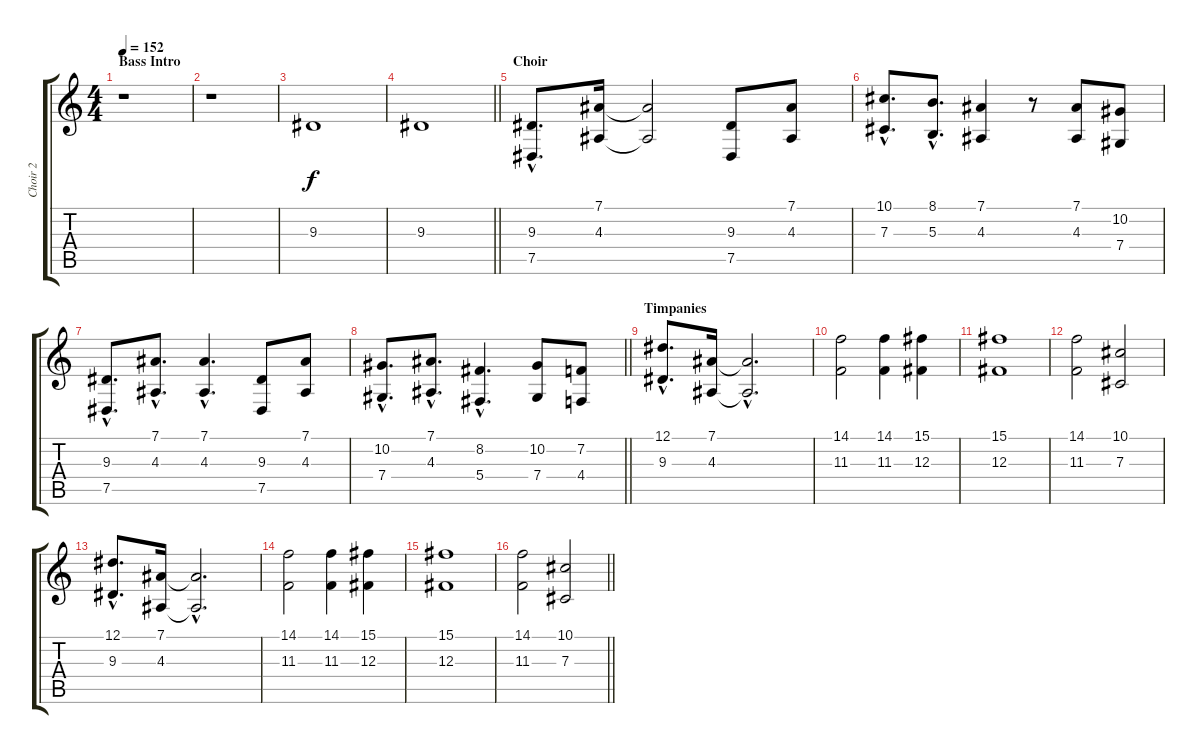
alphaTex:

\track ("Choir 2" "Choir 2") {instrument choiraahs}
\staff {score tabs}
\tuning (Eb4 Bb3 Gb3 Db3 Ab2 Eb2) {hide}
\ts (4 4)
\section ("" "Bass Intro")
\tempo 152
\tempo 90
\tempo 152
\clef g2
\ks c
r.1{dy f instrument choiraahs} |
r.1 |
9.3.1{volume 5} |
\barLineRight lightlight
9.3.1 |
\section ("" "Choir")
(9.3{hac} 7.5{hac}).8{d volume 16} (7.1 4.3).16 (7.1{t} 4.3{t}).2 (9.3 7.5).8 (7.1 4.3).8 |
(10.1{hac} 7.3{hac}).8{d} (8.1{hac} 5.3{hac}).8{d} (7.1 4.3).4 r.8 (7.1 4.3).8 (10.2 7.4).8 |
(9.3{hac} 7.5{hac}).8{d} (7.1{hac} 4.3{hac}).8{d} (7.1{hac} 4.3{hac}).4{d} (9.3 7.5).8 (7.1 4.3).8 |
\barLineRight lightlight
(10.2{hac} 7.4{hac}).8{d} (7.1{hac} 4.3{hac}).8{d} (8.2{hac} 5.4{hac}).4{d} (10.2 7.4).8 (7.2 4.4).8 |
\section ("" "Timpanies")
(12.1{hac} 9.3{hac}).8{d} (7.1 4.3).16 (7.1{hac t} 4.3{hac t}).2{d} |
(14.1 11.3).2 (14.1 11.3).4 (15.1 12.3).4 |
(15.1 12.3).1 |
(14.1 11.3).2 (10.1 7.3).2 |
(12.1{hac} 9.3{hac}).8{d} (7.1 4.3).16 (7.1{hac t} 4.3{hac t}).2{d} |
(14.1 11.3).2 (14.1 11.3).4 (15.1 12.3).4 |
(15.1 12.3).1 |
\barLineRight lightlight
(14.1 11.3).2 (10.1 7.3).2
